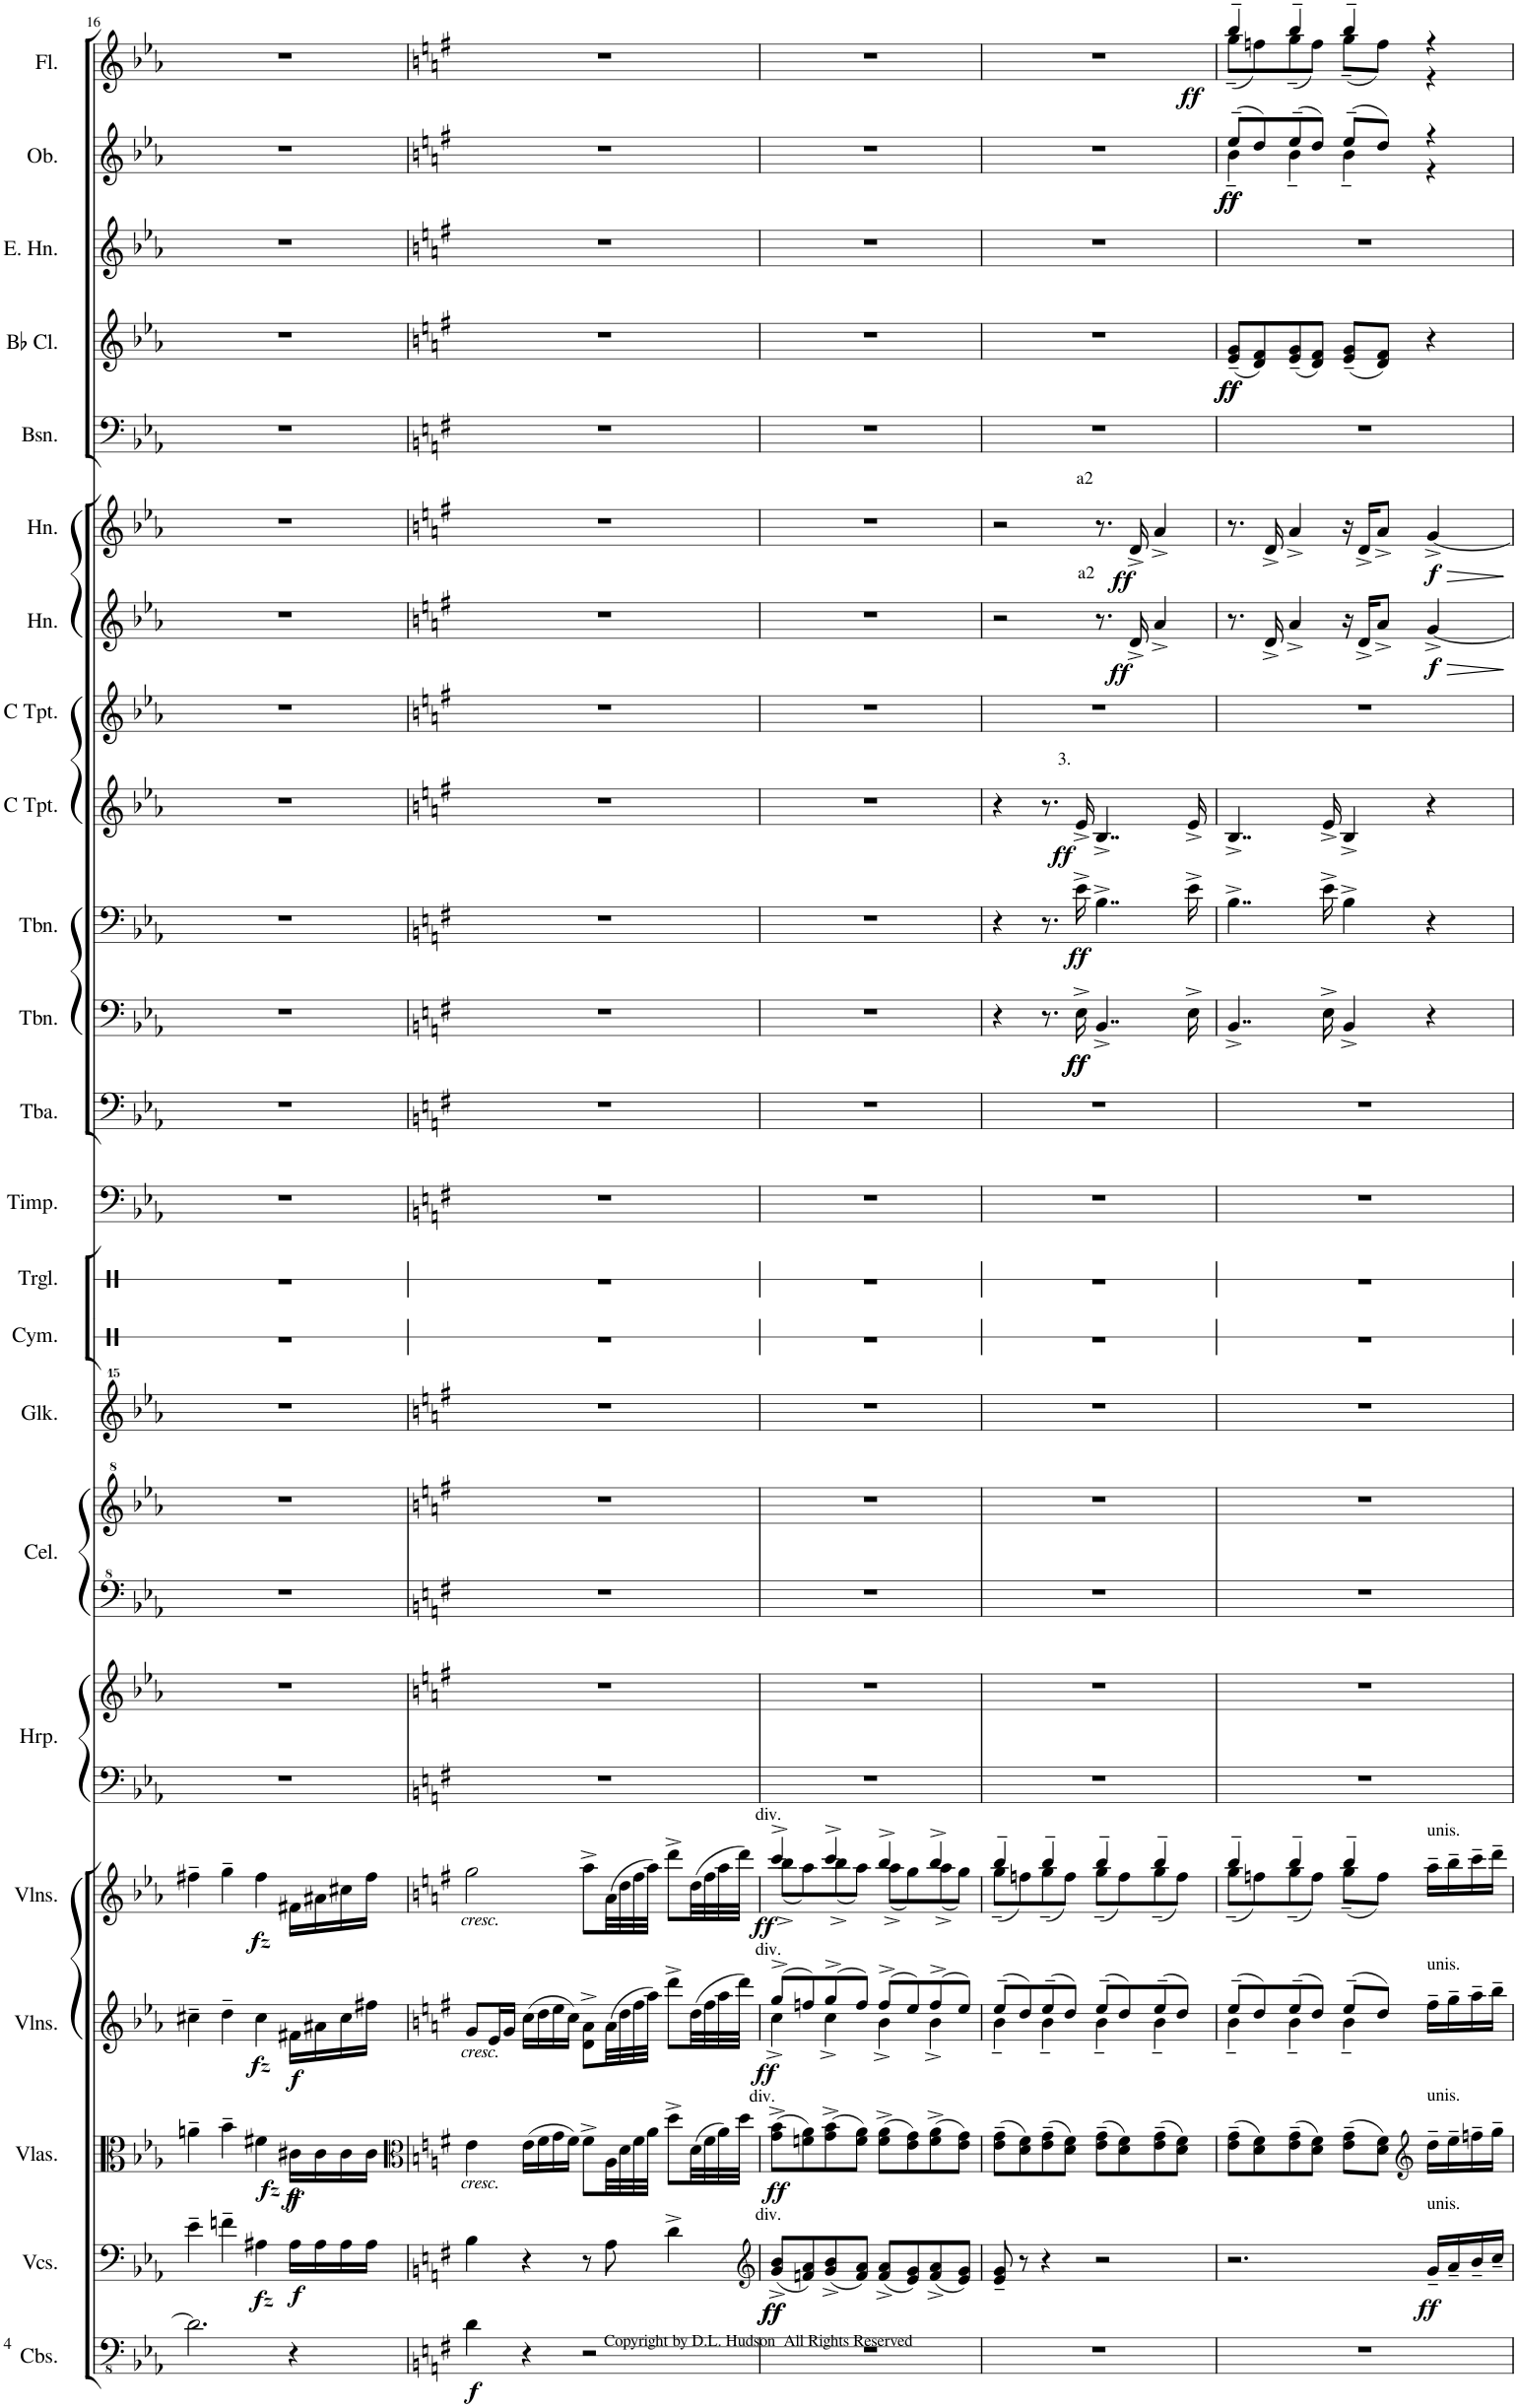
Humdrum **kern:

**kern	**dynam	**kern	**dynam	**kern	**dynam	**kern	**dynam	**kern	**dynam	**kern	**kern	**kern	**kern	**kern	**kern	**kern	**kern	**kern	**kern	**dynam	**kern	**dynam	**kern	**dynam	**kern	**kern	**dynam	**kern	**dynam	**kern	**kern	**dynam	**kern	**kern	**dynam	**kern	**dynam
*part23	*part23	*part22	*part22	*part21	*part21	*part20	*part20	*part19	*part19	*part18	*part18	*part17	*part17	*part16	*part15	*part14	*part13	*part12	*part11	*part11	*part10	*part10	*part9	*part9	*part8	*part7	*part7	*part6	*part6	*part5	*part4	*part4	*part3	*part2	*part2	*part1	*part1
*staff25	*staff25	*staff24	*staff24	*staff23	*staff23	*staff22	*staff22	*staff21	*staff21	*staff20	*staff19	*staff18	*staff17	*staff16	*staff15	*staff14	*staff13	*staff12	*staff11	*staff11	*staff10	*staff10	*staff9	*staff9	*staff8	*staff7	*staff7	*staff6	*staff6	*staff5	*staff4	*staff4	*staff3	*staff2	*staff2	*staff1	*staff1
*I"Contrabasses	*	*I"Violoncellos	*	*I"Violas	*	*I"Violins	*	*I"Violins	*	*I"Harp	*	*I"Celesta	*	*I"Glockenspiel	*I"Cymbal	*I"Triangle	*I"Timpani	*I"Tuba	*I"Trombones 2-3	*	*I"Trombone 1	*	*I"C Trumpets 2-3	*	*I"C Trumpet 1	*I"Horns 2-4	*	*I"Horns 1-3	*	*I"Bassoons 1-2	*I"Bb Clarinets 1-2	*	*I"English Horn	*I"Oboes 1-2	*	*I"Flutes 1-2	*
*I'Cbs.	*	*I'Vcs.	*	*I'Vlas.	*	*I'Vlns.	*	*I'Vlns.	*	*I'Hrp.	*	*I'Cel.	*	*I'Glk.	*I'Cym.	*I'Trgl.	*I'Timp.	*I'Tba.	*I'Tbn.	*	*I'Tbn.	*	*I'C Tpt.	*	*I'C Tpt.	*I'Hn.	*	*I'Hn.	*	*I'Bsn.	*I'Bb Cl.	*	*I'E. Hn.	*I'Ob.	*	*I'Fl.	*
!!LO:PB:g=z
*clefFv4	*	*clefF4	*	*clefC3	*	*clefG2	*	*clefG2	*	*clefF4	*clefG2	*clefF^4	*clefG^2	*clefG^^2	*clefX	*clefX	*clefF4	*clefF4	*clefF4	*	*clefF4	*	*clefG2	*	*clefG2	*clefG2	*	*clefG2	*	*clefF4	*clefG2	*	*clefG2	*clefG2	*	*clefG2	*
*	*	*	*	*	*	*	*	*	*	*	*	*	*	*	*	*	*	*	*	*	*	*	*	*	*	*ITrd4c7	*	*ITrd4c7	*	*	*ITrd1c2	*	*ITrd4c7	*	*	*	*
*k[b-e-a-]	*	*k[b-e-a-]	*	*k[b-e-a-]	*	*k[b-e-a-]	*	*k[b-e-a-]	*	*k[b-e-a-]	*k[b-e-a-]	*k[b-e-a-]	*k[b-e-a-]	*k[b-e-a-]	*k[]	*k[]	*k[b-e-a-]	*k[b-e-a-]	*k[b-e-a-]	*	*k[b-e-a-]	*	*k[b-e-a-]	*	*k[b-e-a-]	*k[b-e-a-]	*	*k[b-e-a-]	*	*k[b-e-a-]	*k[b-e-a-]	*	*k[b-e-a-]	*k[b-e-a-]	*	*k[b-e-a-]	*
*M4/4	*	*M4/4	*	*M4/4	*	*M4/4	*	*M4/4	*	*M4/4	*M4/4	*M4/4	*M4/4	*M4/4	*M4/4	*M4/4	*M4/4	*M4/4	*M4/4	*	*M4/4	*	*M4/4	*	*M4/4	*M4/4	*	*M4/4	*	*M4/4	*M4/4	*	*M4/4	*M4/4	*	*M4/4	*
=16	=16	=16	=16	=16	=16	=16	=16	=16	=16	=16	=16	=16	=16	=16	=16	=16	=16	=16	=16	=16	=16	=16	=16	=16	=16	=16	=16	=16	=16	=16	=16	=16	=16	=16	=16	=16	=16
2.D\]	.	4e-~\	.	4an~\	.	4cc#X~\	.	4ff#X~\	.	1r	1r	1r	1r	1r	1r	1r	1r	1r	1r	.	1r	.	1r	.	1r	1r	.	1r	.	1r	1r	.	1r	1r	.	1r	.
.	.	4fn~\	.	4b-~\	.	4dd~\	.	4gg~\	.	.	.	.	.	.	.	.	.	.	.	.	.	.	.	.	.	.	.	.	.	.	.	.	.	.	.	.	.
!	!	!	!LO:DY:b	!	!LO:DY:b	!	!LO:DY:b	!	!LO:DY:b	!	!	!	!	!	!	!	!	!	!	!	!	!	!	!	!	!	!	!	!	!	!	!	!	!	!	!	!
.	.	4A#X\	fz	4f#X\	fz	4cc#\	fz	4ff#\	fz	.	.	.	.	.	.	.	.	.	.	.	.	.	.	.	.	.	.	.	.	.	.	.	.	.	.	.	.
!	!	!	!LO:DY:b	!	!LO:DY:b	!	!	!	!	!	!	!	!	!	!	!	!	!	!	!	!	!	!	!	!	!	!	!	!	!	!	!	!	!	!	!	!
!	!	!	!	!	!LO:DY:n=1:b	!	!LO:DY:b	!	!	!	!	!	!	!	!	!	!	!	!	!	!	!	!	!	!	!	!	!	!	!	!	!	!	!	!	!	!
4r	.	16A#\LL	f	16c#X\LL	f f	16f#X\LL	f	16f#X\LL	.	.	.	.	.	.	.	.	.	.	.	.	.	.	.	.	.	.	.	.	.	.	.	.	.	.	.	.	.
.	.	16A#\	.	16c#\	.	16a#X\	.	16a#X\	.	.	.	.	.	.	.	.	.	.	.	.	.	.	.	.	.	.	.	.	.	.	.	.	.	.	.	.	.
.	.	16A#\	.	16c#\	.	16cc#\	.	16cc#X\	.	.	.	.	.	.	.	.	.	.	.	.	.	.	.	.	.	.	.	.	.	.	.	.	.	.	.	.	.
.	.	16A#\JJ	.	16c#\JJ	.	16ff#X\JJ	.	16ff#\JJ	.	.	.	.	.	.	.	.	.	.	.	.	.	.	.	.	.	.	.	.	.	.	.	.	.	.	.	.	.
=17	=17	=17	=17	=17	=17	=17	=17	=17	=17	=17	=17	=17	=17	=17	=17	=17	=17	=17	=17	=17	=17	=17	=17	=17	=17	=17	=17	=17	=17	=17	=17	=17	=17	=17	=17	=17	=17
*	*	*	*	*clefC3	*	*	*	*	*	*	*	*	*	*	*	*	*	*	*	*	*	*	*	*	*	*	*	*	*	*	*	*	*	*	*	*	*
*k[f#]	*	*k[f#]	*	*k[f#]	*	*k[f#]	*	*k[f#]	*	*k[f#]	*k[f#]	*k[f#]	*k[f#]	*k[f#]	*	*	*k[f#]	*k[f#]	*k[f#]	*	*k[f#]	*	*k[f#]	*	*k[f#]	*k[f#]	*	*k[f#]	*	*k[f#]	*k[f#]	*	*k[f#]	*k[f#]	*	*k[f#]	*
!	!	!	!	!	!	!	!	!LO:TX:b:i:t=cresc.	!	!	!	!	!	!	!	!	!	!	!	!	!	!	!	!	!	!	!	!	!	!	!	!	!	!	!	!	!
!	!	!	!	!	!	!LO:TX:b:i:t=cresc.	!	!	!	!	!	!	!	!	!	!	!	!	!	!	!	!	!	!	!	!	!	!	!	!	!	!	!	!	!	!	!
!	!	!	!	!LO:TX:b:i:t=cresc.	!	!	!	!	!	!	!	!	!	!	!	!	!	!	!	!	!	!	!	!	!	!	!	!	!	!	!	!	!	!	!	!	!
!	!LO:DY:b	!	!	!	!	!	!	!	!	!	!	!	!	!	!	!	!	!	!	!	!	!	!	!	!	!	!	!	!	!	!	!	!	!	!	!	!
4D\	f	4B\	.	4e\	.	8g/L	.	2gg\	.	1r	1r	1r	1r	1r	1r	1r	1r	1r	1r	.	1r	.	1r	.	1r	1r	.	1r	.	1r	1r	.	1r	1r	.	1r	.
.	.	.	.	.	.	16e/L	.	.	.	.	.	.	.	.	.	.	.	.	.	.	.	.	.	.	.	.	.	.	.	.	.	.	.	.	.	.	.
.	.	.	.	.	.	16g/JJ	.	.	.	.	.	.	.	.	.	.	.	.	.	.	.	.	.	.	.	.	.	.	.	.	.	.	.	.	.	.	.
4r	.	4r	.	(16e\LL	.	(16cc\LL	.	.	.	.	.	.	.	.	.	.	.	.	.	.	.	.	.	.	.	.	.	.	.	.	.	.	.	.	.	.	.
.	.	.	.	16f#\	.	16dd\	.	.	.	.	.	.	.	.	.	.	.	.	.	.	.	.	.	.	.	.	.	.	.	.	.	.	.	.	.	.	.
.	.	.	.	16g\	.	16ee\	.	.	.	.	.	.	.	.	.	.	.	.	.	.	.	.	.	.	.	.	.	.	.	.	.	.	.	.	.	.	.
.	.	.	.	16f#\JJ)	.	16cc\JJ)	.	.	.	.	.	.	.	.	.	.	.	.	.	.	.	.	.	.	.	.	.	.	.	.	.	.	.	.	.	.	.
2r	.	8r	.	8f#^\L	.	8d\^ 8a\^L	.	8aa^\L	.	.	.	.	.	.	.	.	.	.	.	.	.	.	.	.	.	.	.	.	.	.	.	.	.	.	.	.	.
.	.	8A\	.	32A\LL	.	(32a\LL	.	(32a\LL	.	.	.	.	.	.	.	.	.	.	.	.	.	.	.	.	.	.	.	.	.	.	.	.	.	.	.	.	.
.	.	.	.	32d\	.	32dd\	.	32dd\	.	.	.	.	.	.	.	.	.	.	.	.	.	.	.	.	.	.	.	.	.	.	.	.	.	.	.	.	.
.	.	.	.	32f#\	.	32ff#\	.	32ff#\	.	.	.	.	.	.	.	.	.	.	.	.	.	.	.	.	.	.	.	.	.	.	.	.	.	.	.	.	.
.	.	.	.	32a\JJJ	.	32aa\JJJ)	.	32aa\JJJ)	.	.	.	.	.	.	.	.	.	.	.	.	.	.	.	.	.	.	.	.	.	.	.	.	.	.	.	.	.
.	.	4d^\	.	8dd^\L	.	8ddd^\L	.	8ddd^\L	.	.	.	.	.	.	.	.	.	.	.	.	.	.	.	.	.	.	.	.	.	.	.	.	.	.	.	.	.
.	.	.	.	(32d\LL	.	(32dd\LL	.	(32dd\LL	.	.	.	.	.	.	.	.	.	.	.	.	.	.	.	.	.	.	.	.	.	.	.	.	.	.	.	.	.
.	.	.	.	32f#\	.	32ff#\	.	32ff#\	.	.	.	.	.	.	.	.	.	.	.	.	.	.	.	.	.	.	.	.	.	.	.	.	.	.	.	.	.
.	.	.	.	32a\)	.	32aa\	.	32aa\	.	.	.	.	.	.	.	.	.	.	.	.	.	.	.	.	.	.	.	.	.	.	.	.	.	.	.	.	.
!	!	!	!	!	!	!	!LO:DY:b	!	!	!	!	!	!	!	!	!	!	!	!	!	!	!	!	!	!	!	!	!	!	!	!	!	!	!	!	!	!
.	.	.	.	32dd\JJJ	.	32ddd\JJJ)	ff	32ddd\JJJ)	.	.	.	.	.	.	.	.	.	.	.	.	.	.	.	.	.	.	.	.	.	.	.	.	.	.	.	.	.
=18	=18	=18	=18	=18	=18	=18	=18	=18	=18	=18	=18	=18	=18	=18	=18	=18	=18	=18	=18	=18	=18	=18	=18	=18	=18	=18	=18	=18	=18	=18	=18	=18	=18	=18	=18	=18	=18
*	*	*clefG2	*	*	*	*	*	*	*	*	*	*	*	*	*	*	*	*	*	*	*	*	*	*	*	*	*	*	*	*	*	*	*	*	*	*	*
*	*	*	*	*	*	*^	*	*^	*	*	*	*	*	*	*	*	*	*	*	*	*	*	*	*	*	*	*	*	*	*	*	*	*	*	*	*	*
!	!	!	!	!	!	!	!	!	!LO:TX:a:t=div.	!	!	!	!	!	!	!	!	!	!	!	!	!	!	!	!	!	!	!	!	!	!	!	!	!	!	!	!	!	!
!	!	!	!	!	!	!LO:TX:a:t=div.	!	!	!	!	!	!	!	!	!	!	!	!	!	!	!	!	!	!	!	!	!	!	!	!	!	!	!	!	!	!	!	!	!
!	!	!	!	!LO:TX:a:t=div.	!	!	!	!	!	!	!	!	!	!	!	!	!	!	!	!	!	!	!	!	!	!	!	!	!	!	!	!	!	!	!	!	!	!	!
!	!	!LO:TX:a:t=div.	!	!	!	!	!	!	!	!	!	!	!	!	!	!	!	!	!	!	!	!	!	!	!	!	!	!	!	!	!	!	!	!	!	!	!	!	!
!	!	!	!LO:DY:b	!	!	!	!	!	!	!	!	!	!	!	!	!	!	!	!	!	!	!	!	!	!	!	!	!	!	!	!	!	!	!	!	!	!	!	!
!	!	!	!LO:DY:n=1:b	!	!LO:DY:b	!	!	!	!	!	!LO:DY:b	!	!	!	!	!	!	!	!	!	!	!	!	!	!	!	!	!	!	!	!	!	!	!	!	!	!	!	!
1r	.	(8g/^ 8b/^L	ff ff	(8g\^ 8b\^L	ff	(8gg^/L	4cc^\	.	4ccc^/	(8bb^\L	ff	1r	1r	1r	1r	1r	1r	1r	1r	1r	1r	.	1r	.	1r	.	1r	1r	.	1r	.	1r	1r	.	1r	1r	.	1r	.
.	.	8fn/ 8a/)	.	8fn\ 8a\)	.	8ffn/)	.	.	.	8aa\)	.	.	.	.	.	.	.	.	.	.	.	.	.	.	.	.	.	.	.	.	.	.	.	.	.	.	.	.	.
.	.	(8g/^ 8b/^	.	(8g\^ 8b\^	.	(8gg^/	4cc^\	.	4ccc^/	(8bb^\	.	.	.	.	.	.	.	.	.	.	.	.	.	.	.	.	.	.	.	.	.	.	.	.	.	.	.	.	.
.	.	8f/ 8a/J)	.	8f\ 8a\J)	.	8ff/J)	.	.	.	8aa\J)	.	.	.	.	.	.	.	.	.	.	.	.	.	.	.	.	.	.	.	.	.	.	.	.	.	.	.	.	.
.	.	(8f/^ 8a/^L	.	(8f\^ 8a\^L	.	(8ff^/L	4b^\	.	4bb^/	(8aa^\L	.	.	.	.	.	.	.	.	.	.	.	.	.	.	.	.	.	.	.	.	.	.	.	.	.	.	.	.	.
.	.	8e/ 8g/)	.	8e\ 8g\)	.	8ee/)	.	.	.	8gg\)	.	.	.	.	.	.	.	.	.	.	.	.	.	.	.	.	.	.	.	.	.	.	.	.	.	.	.	.	.
.	.	(8f/^ 8a/^	.	(8f\^ 8a\^	.	(8ff^/	4b^\	.	4bb^/	(8aa^\	.	.	.	.	.	.	.	.	.	.	.	.	.	.	.	.	.	.	.	.	.	.	.	.	.	.	.	.	.
.	.	8e/ 8g/J)	.	8e\ 8g\J)	.	8ee/J)	.	.	.	8gg\J)	.	.	.	.	.	.	.	.	.	.	.	.	.	.	.	.	.	.	.	.	.	.	.	.	.	.	.	.	.
=19	=19	=19	=19	=19	=19	=19	=19	=19	=19	=19	=19	=19	=19	=19	=19	=19	=19	=19	=19	=19	=19	=19	=19	=19	=19	=19	=19	=19	=19	=19	=19	=19	=19	=19	=19	=19	=19	=19	=19
!	!	!	!	!	!	!	!	!	!	!	!	!	!	!	!	!	!	!	!	!	!	!	!	!	!	!	!	!	!	!LO:TX:a:t=a2	!	!	!	!	!	!	!	!	!
!	!	!	!	!	!	!	!	!	!	!	!	!	!	!	!	!	!	!	!	!	!	!	!	!	!	!	!	!LO:TX:a:t=a2	!	!	!	!	!	!	!	!	!	!	!
!	!	!	!	!	!	!	!	!	!	!	!	!	!	!	!	!	!	!	!	!	!	!	!	!	!LO:TX:a:t=3.	!	!	!	!	!	!	!	!	!	!	!	!	!	!
!	!	!	!	!	!	!	!	!	!	!	!	!	!	!	!	!	!	!	!	!	!	!	!	!	!	!	!	!	!	!	!	!	!	!	!	!	!	!	!LO:DY:b
1r	.	8e/~ 8g/~	.	(8e\~ 8g\~L	.	(8ee~/L	4b~\	.	4bb~/	(8gg~\L	.	1r	1r	1r	1r	1r	1r	1r	1r	1r	4r	.	4r	.	4r	.	1r	2r	.	2r	.	1r	1r	.	1r	1r	.	1r	ff
.	.	8r	.	8d\ 8f#\)	.	8dd/)	.	.	.	8ffn\)	.	.	.	.	.	.	.	.	.	.	.	.	.	.	.	.	.	.	.	.	.	.	.	.	.	.	.	.	.
.	.	4r	.	(8e\~ 8g\~	.	(8ee~/	4b~\	.	4bb~/	(8gg~\	.	.	.	.	.	.	.	.	.	.	8.r	.	8.r	.	8.r	.	.	.	.	.	.	.	.	.	.	.	.	.	.
.	.	.	.	8d\ 8f#\J)	.	8dd/J)	.	.	.	8ff\J)	.	.	.	.	.	.	.	.	.	.	.	.	.	.	.	.	.	.	.	.	.	.	.	.	.	.	.	.	.
!	!	!	!	!	!	!	!	!	!	!	!	!	!	!	!	!	!	!	!	!	!	!LO:DY:b	!	!	!	!	!	!	!	!	!	!	!	!	!	!	!	!	!
!	!	!	!	!	!	!	!	!	!	!	!	!	!	!	!	!	!	!	!	!	!	!LO:DY:n=1:b	!	!LO:DY:b	!	!LO:DY:b	!	!	!	!	!	!	!	!	!	!	!	!	!
.	.	.	.	.	.	.	.	.	.	.	.	.	.	.	.	.	.	.	.	.	16E^\	ff ff	16e^\	ff	16e^/	ff	.	.	.	.	.	.	.	.	.	.	.	.	.
.	.	2r	.	(8e\~ 8g\~L	.	(8ee~/L	4b~\	.	4bb~/	(8gg~\L	.	.	.	.	.	.	.	.	.	.	4..BB^/	.	4..B^\	.	4..B^/	.	.	8.r	.	8.r	.	.	.	.	.	.	.	.	.
.	.	.	.	8d\ 8f#\)	.	8dd/)	.	.	.	8ff\)	.	.	.	.	.	.	.	.	.	.	.	.	.	.	.	.	.	.	.	.	.	.	.	.	.	.	.	.	.
!	!	!	!	!	!	!	!	!	!	!	!	!	!	!	!	!	!	!	!	!	!	!	!	!	!	!	!	!	!LO:DY:b	!	!LO:DY:b	!	!	!	!	!	!	!	!
.	.	.	.	.	.	.	.	.	.	.	.	.	.	.	.	.	.	.	.	.	.	.	.	.	.	.	.	16d^/	ff	16d^/	ff	.	.	.	.	.	.	.	.
.	.	.	.	(8e\~ 8g\~	.	(8ee~/	4b~\	.	4bb~/	(8gg~\	.	.	.	.	.	.	.	.	.	.	.	.	.	.	.	.	.	4a^/	.	4a^/	.	.	.	.	.	.	.	.	.
.	.	.	.	8d\ 8f#\J)	.	8dd/J)	.	.	.	8ff\J)	.	.	.	.	.	.	.	.	.	.	.	.	.	.	.	.	.	.	.	.	.	.	.	.	.	.	.	.	.
.	.	.	.	.	.	.	.	.	.	.	.	.	.	.	.	.	.	.	.	.	16E^\	.	16e^\	.	16e^/	.	.	.	.	.	.	.	.	.	.	.	.	.	.
=20	=20	=20	=20	=20	=20	=20	=20	=20	=20	=20	=20	=20	=20	=20	=20	=20	=20	=20	=20	=20	=20	=20	=20	=20	=20	=20	=20	=20	=20	=20	=20	=20	=20	=20	=20	=20	=20	=20	=20
*	*	*	*	*	*	*	*	*	*	*	*	*	*	*	*	*	*	*	*	*	*	*	*	*	*	*	*	*	*	*	*	*	*	*	*	*^	*	*^	*
!	!	!	!	!	!	!	!	!	!	!	!	!	!	!	!	!	!	!	!	!	!	!	!	!	!	!	!	!	!	!	!	!	!	!LO:DY:b	!	!	!	!	!	!	!
!	!	!	!	!	!	!	!	!	!	!	!	!	!	!	!	!	!	!	!	!	!	!	!	!	!	!	!	!	!	!	!	!	!	!LO:DY:n=1:b	!	!	!	!LO:DY:b	!	!	!
!	!	!	!	!	!	!	!	!	!	!	!	!	!	!	!	!	!	!	!	!	!	!	!	!	!	!	!	!	!	!	!	!	!	!	!	!	!	!LO:DY:n=1:b	!	!	!
1r	.	2.r	.	(8e\~ 8g\~L	.	(8ee~/L	4b~\	.	4bb~/	(8gg~\L	.	1r	1r	1r	1r	1r	1r	1r	1r	1r	4..BB^/	.	4..B^\	.	4..B^/	.	1r	8.r	.	8.r	.	1r	(8e/~ 8g/~L	ff ff	1r	(8ee~/L	4b~\	ff ff	4bb~/	(8gg~\L	.
.	.	.	.	8d\ 8f#\)	.	8dd/)	.	.	.	8ffn\)	.	.	.	.	.	.	.	.	.	.	.	.	.	.	.	.	.	.	.	.	.	.	8d/ 8f#/)	.	.	8dd/)	.	.	.	8ffn\)	.
.	.	.	.	.	.	.	.	.	.	.	.	.	.	.	.	.	.	.	.	.	.	.	.	.	.	.	.	16d^/	.	16d^/	.	.	.	.	.	.	.	.	.	.	.
.	.	.	.	(8e\~ 8g\~	.	(8ee~/	4b~\	.	4bb~/	(8gg~\	.	.	.	.	.	.	.	.	.	.	.	.	.	.	.	.	.	4a^/	.	4a^/	.	.	(8e/~ 8g/~	.	.	(8ee~/	4b~\	.	4bb~/	(8gg~\	.
.	.	.	.	8d\ 8f#\J)	.	8dd/J)	.	.	.	8ff\J)	.	.	.	.	.	.	.	.	.	.	.	.	.	.	.	.	.	.	.	.	.	.	8d/ 8f#/J)	.	.	8dd/J)	.	.	.	8ff\J)	.
.	.	.	.	.	.	.	.	.	.	.	.	.	.	.	.	.	.	.	.	.	16E^\	.	16e^\	.	16e^/	.	.	.	.	.	.	.	.	.	.	.	.	.	.	.	.
.	.	.	.	(8e\~ 8g\~L	.	(8ee~/L	4b~\	.	4bb~/	(8gg~\L	.	.	.	.	.	.	.	.	.	.	4BB^/	.	4B^\	.	4B^/	.	.	16r	.	16r	.	.	(8e/~ 8g/~L	.	.	(8ee~/L	4b~\	.	4bb~/	(8gg~\L	.
.	.	.	.	.	.	.	.	.	.	.	.	.	.	.	.	.	.	.	.	.	.	.	.	.	.	.	.	16d^/KL	.	16d^/KL	.	.	.	.	.	.	.	.	.	.	.
.	.	.	.	8d\ 8f#\J)	.	8dd/J)	.	.	.	8ff\J)	.	.	.	.	.	.	.	.	.	.	.	.	.	.	.	.	.	8a^/J	.	8a^/J	.	.	8d/ 8f#/J)	.	.	8dd/J)	.	.	.	8ff\J)	.
*	*	*	*	*clefG2	*	*	*	*	*	*	*	*	*	*	*	*	*	*	*	*	*	*	*	*	*	*	*	*	*	*	*	*	*	*	*	*	*	*	*	*	*
!	!	!	!	!	!	!	!	!	!LO:TX:a:t=unis.	!	!	!	!	!	!	!	!	!	!	!	!	!	!	!	!	!	!	!	!	!	!	!	!	!	!	!	!	!	!	!	!
!	!	!	!	!	!	!LO:TX:a:t=unis.	!	!	!	!	!	!	!	!	!	!	!	!	!	!	!	!	!	!	!	!	!	!	!	!	!	!	!	!	!	!	!	!	!	!	!
!	!	!	!	!LO:TX:a:t=unis.	!	!	!	!	!	!	!	!	!	!	!	!	!	!	!	!	!	!	!	!	!	!	!	!	!	!	!	!	!	!	!	!	!	!	!	!	!
!	!	!LO:TX:a:t=unis.	!	!	!	!	!	!	!	!	!	!	!	!	!	!	!	!	!	!	!	!	!	!	!	!	!	!	!	!	!	!	!	!	!	!	!	!	!	!	!
!	!	!	!LO:DY:b	!	!	!	!	!	!	!	!	!	!	!	!	!	!	!	!	!	!	!	!	!	!	!	!	!	!LO:HP:b	!	!LO:HP:b	!	!	!	!	!	!	!	!	!	!
!	!	!	!	!	!	!	!	!	!	!	!	!	!	!	!	!	!	!	!	!	!	!	!	!	!	!	!	!	!LO:DY:n=1:b	!	!LO:DY:n=1:b	!	!	!	!	!	!	!	!	!	!
.	.	16g~/LL	ff	16dd~\LL	.	16ff#~\LL	4ryy	.	16aa~\LL	4ryy	.	.	.	.	.	.	.	.	.	.	4r	.	4r	.	4r	.	.	[4g^/	> f	[4g^/	> f	.	4r	.	.	4r	4r	.	4r	4r	.
.	.	16a~/	.	16ee~\	.	16gg~\	.	.	16bb~\	.	.	.	.	.	.	.	.	.	.	.	.	.	.	.	.	.	.	.	.	.	.	.	.	.	.	.	.	.	.	.	.
.	.	16b~/	.	16ffn~\	.	16aa~\	.	.	16ccc~\	.	.	.	.	.	.	.	.	.	.	.	.	.	.	.	.	.	.	.	.	.	.	.	.	.	.	.	.	.	.	.	.
.	.	16cc~/JJ	.	16gg~\JJ	.	16bb~\JJ	.	.	16ddd~\JJ	.	.	.	.	.	.	.	.	.	.	.	.	.	.	.	.	.	.	.	.	.	.	.	.	.	.	.	.	.	.	.	.
*	*	*	*	*	*	*v	*v	*	*	*	*	*	*	*	*	*	*	*	*	*	*	*	*	*	*	*	*	*	*	*	*	*	*	*	*	*v	*v	*	*v	*v	*
*	*	*	*	*	*	*	*	*v	*v	*	*	*	*	*	*	*	*	*	*	*	*	*	*	*	*	*	*	*	*	*	*	*	*	*	*	*	*	*
.	.	.	.	.	.	.	.	.	.	.	.	.	.	.	.	.	.	.	.	.	.	.	.	.	.	.	]	.	]	.	.	.	.	.	.	.	.
=	=	=	=	=	=	=	=	=	=	=	=	=	=	=	=	=	=	=	=	=	=	=	=	=	=	=	=	=	=	=	=	=	=	=	=	=	=
*-	*-	*-	*-	*-	*-	*-	*-	*-	*-	*-	*-	*-	*-	*-	*-	*-	*-	*-	*-	*-	*-	*-	*-	*-	*-	*-	*-	*-	*-	*-	*-	*-	*-	*-	*-	*-	*-
